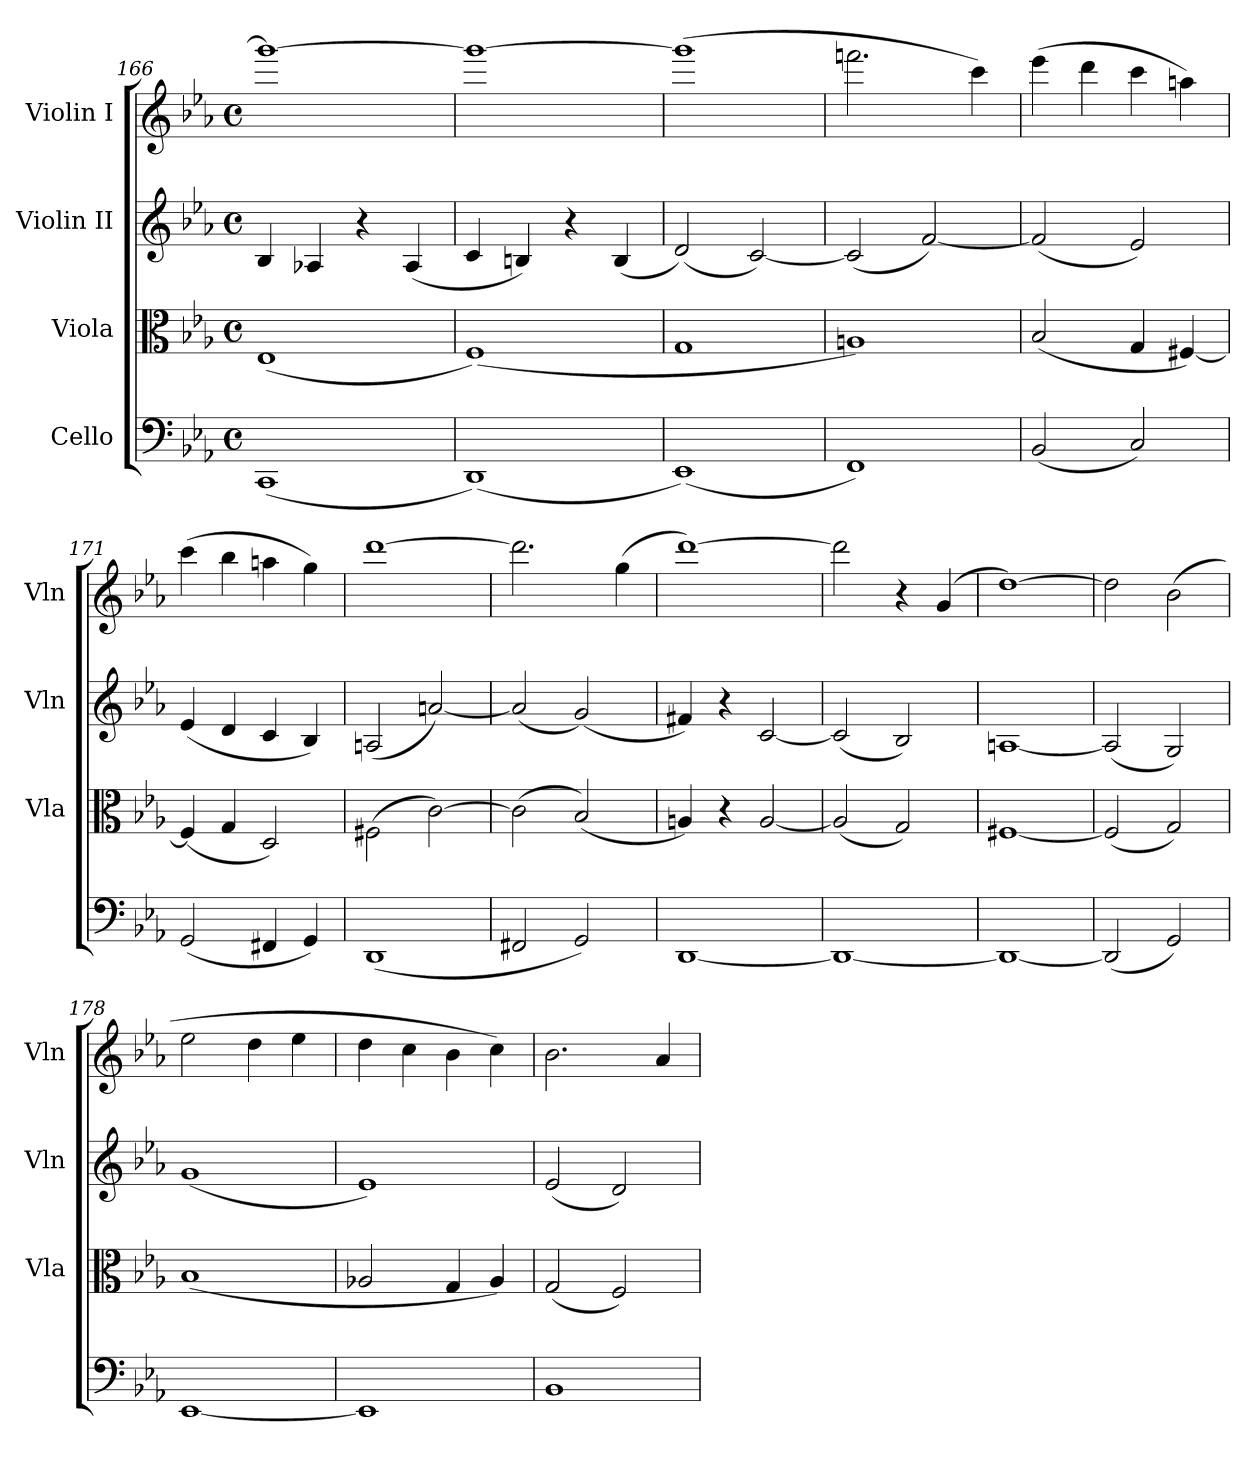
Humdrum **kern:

**kern	**kern	**kern	**kern
*part4	*part3	*part2	*part1
*staff4	*staff3	*staff2	*staff1
*I"Cello	*I"Viola	*I"Violin II	*I"Violin I
*	*I'Vla	*I'Vln	*I'Vln
*clefF4	*clefC3	*clefG2	*clefG2
*k[b-e-a-]	*k[b-e-a-]	*k[b-e-a-]	*k[b-e-a-]
*M4/4	*M4/4	*M4/4	*M4/4
*met(c)	*met(c)	*met(c)	*met(c)
=166	=166	=166	=166
(<1CC	(<1E-	4B-/	1ggg_
.	.	4A-X/	.
.	.	4r	.
.	.	(<4A-/	.
=167	=167	=167	=167
(<1DD)	(>1F)	4c/	1ggg_
.	.	4Bn/)	.
.	.	4r	.
.	.	(<4B/	.
=168	=168	=168	=168
(<1EE-)	1G	(<2d/)	(>1ggg]
.	.	[2c/)	.
=169	=169	=169	=169
1FF)	1An)	(<2c/]	2.fffn\
.	.	[2f/)	.
.	.	.	4ccc\)
=170	=170	=170	=170
(<2BB-/	(<2B-/	(<2f/]	(>4eee-\
.	.	.	4ddd\
2C/)	4G/	2e-/)	4ccc\
.	[4F#X/)	.	4aan\)
=171	=171	=171	=171
(<2GG/	(<4F#/]	(<4e-/	(>4ccc\
.	4G/	4d/	4bb-\
4FF#X/	2D/)	4c/	4aan\
4GG/)	.	4B-/)	4gg\)
=172	=172	=172	=172
(>1DD	(>2F#X\	(<2An/	[1ddd
.	[2c\)	[2an/)	.
=173	=173	=173	=173
2FF#X/	(>2c\]	(<2a/]	2.ddd\]
2GG/)	(<2B-/)	(<2g/)	.
.	.	.	(>4gg\
=174	=174	=174	=174
[1DD	4An/)	4f#X/)	[1ddd)
.	4r	4r	.
.	[2A/	[2c/	.
=175	=175	=175	=175
1DD_	(<2A/]	(<2c/]	2ddd\]
.	2G/)	2B-/)	4r
.	.	.	(<4g/
=176	=176	=176	=176
1DD_	[1F#X	[1An	[1dd)
!!LO:LB:g=z
=177	=177	=177	=177
(<2DD/]	(<2F#/]	(<2A/]	2dd\]
2GG/)	2G/)	2G/)	(>2b-\
=178	=178	=178	=178
[1EE-	(>1B-	(<1g	2ee-\
.	.	.	4dd\
.	.	.	4ee-\
=179	=179	=179	=179
1EE-]	2A-X/	1e-)	4dd\
.	.	.	4cc\
.	4G/	.	4b-\
.	4A-/)	.	4cc\)
=180	=180	=180	=180
1BB-	(<2G/	(<2e-/	2.b-\
.	2F/)	2d/)	.
.	.	.	4a-/
=	=	=	=
*-	*-	*-	*-
